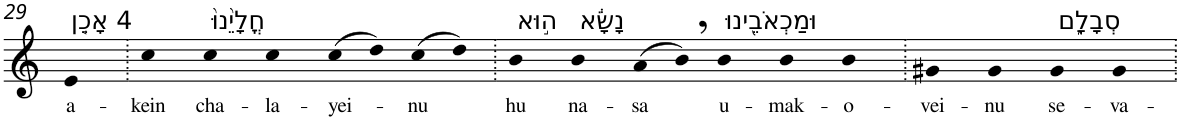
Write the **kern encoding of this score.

**kern	**text
*part1	*part1
*staff1	*staff1
*I"Piano	*
*I'Pno	*
!!LO:PB:g=z
*clefG2	*
*k[]	*
=29	=29
!LO:TX:a:t=4 אָכֵ֤ן	!
!	!LO:LY:b
4e	a-
=30.	=30.
!	!LO:LY:b
4cc	-kein
!LO:TX:a:t=חֳלָיֵ֙נוּ֙	!
!	!LO:LY:b
4cc	cha-
!	!LO:LY:b
4cc	-la-
!	!LO:LY:b
(8cc	-yei-
8dd)	.
!	!LO:LY:b
(8cc	-nu
8dd)	.
=31.	=31.
!LO:TX:a:t=ה֣וּא	!
!	!LO:LY:b
4b	hu
!LO:TX:a:t=נָשָׂ֔א	!
!	!LO:LY:b
4b	na-
!	!LO:LY:b
(8a	-sa
8b,)	.
!LO:TX:a:t=וּמַכְאֹבֵ֖ינוּ	!
!	!LO:LY:b
4b	u-
!	!LO:LY:b
4b	-mak-
!	!LO:LY:b
4b	-o-
=32.	=32.
!	!LO:LY:b
4g#X	-vei-
!	!LO:LY:b
4g#	-nu
!LO:TX:a:t=סְבָלָ֑ם	!
!	!LO:LY:b
4g#	se-
!	!LO:LY:b
4g#	-va-
=.	=.
*-	*-
